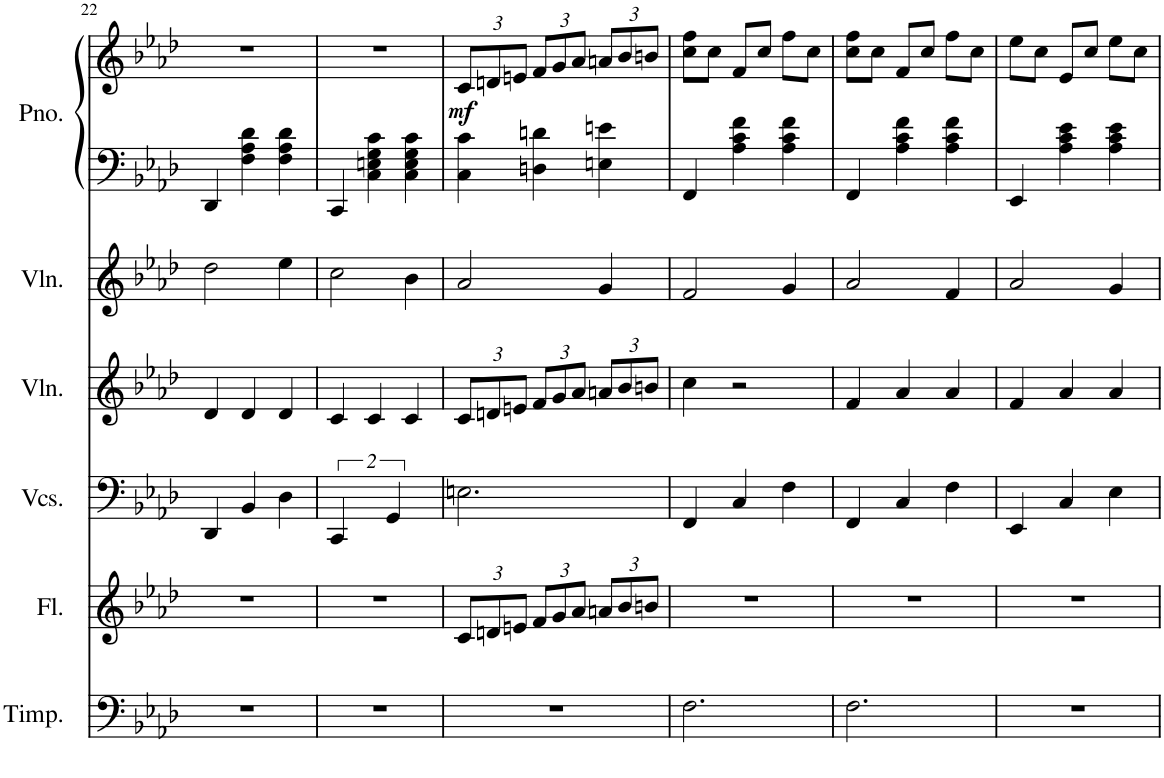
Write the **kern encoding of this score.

**kern	**kern	**kern	**kern	**kern	**kern	**kern	**dynam
*part6	*part5	*part4	*part3	*part2	*part1	*part1	*part1
*staff7	*staff6	*staff5	*staff4	*staff3	*staff2	*staff1	*staff1/2
*I"Timpani	*I"Flute	*I"Violoncellos	*I"Violin II	*I"Violin I	*I"Piano	*	*
*I'Timp.	*I'Fl.	*I'Vcs.	*I'Vln.	*I'Vln.	*I'Pno.	*	*
!!LO:PB:g=z
*clefF4	*clefG2	*clefF4	*clefG2	*clefG2	*clefF4	*clefG2	*
*k[b-e-a-d-]	*k[b-e-a-d-]	*k[b-e-a-d-]	*k[b-e-a-d-]	*k[b-e-a-d-]	*k[b-e-a-d-]	*k[b-e-a-d-]	*
*M3/4	*M3/4	*M3/4	*M3/4	*M3/4	*M3/4	*M3/4	*
=22	=22	=22	=22	=22	=22	=22	=22
2.r	2.r	4DD-/	4d-/	2dd-\	4DD-/	2.r	.
.	.	4BB-/	4d-/	.	4F\ 4A-\ 4d-\	.	.
.	.	4D-\	4d-/	4ee-\	4F\ 4A-\ 4d-\	.	.
=23	=23	=23	=23	=23	=23	=23	=23
2.r	2.r	8%3CC/	4c/	2cc\	4CC/	2.r	.
.	.	.	4c/	.	4C\ 4En\ 4G\ 4c\	.	.
.	.	8%3GG/	.	.	.	.	.
.	.	.	4c/	4b-\	4C\ 4E\ 4G\ 4c\	.	.
=24	=24	=24	=24	=24	=24	=24	=24
*	*Xbrackettup	*	*Xbrackettup	*	*	*Xbrackettup	*
!	!	!	!	!	!	!	!LO:DY:b
2.r	12c/L	2.En\	12c/L	2a-/	4C\ 4c\	12c/L	mf
.	12dn/	.	12dn/	.	.	12dn/	.
.	12en/J	.	12en/J	.	.	12en/J	.
.	12f/L	.	12f/L	.	4Dn\ 4dn\	12f/L	.
.	12g/	.	12g/	.	.	12g/	.
.	12a-/J	.	12a-/J	.	.	12a-/J	.
.	12an/L	.	12an/L	4g/	4En\ 4en\	12an/L	.
.	12b-/	.	12b-/	.	.	12b-/	.
.	12bn/J	.	12bn/J	.	.	12bn/J	.
=25	=25	=25	=25	=25	=25	=25	=25
2.F\	2.r	4FF/	4cc\	2f/	4FF/	8cc\ 8ff\L	.
.	.	.	.	.	.	8cc\J	.
.	.	4C/	2r	.	4A-\ 4c\ 4f\	8f/L	.
.	.	.	.	.	.	8cc/J	.
.	.	4F\	.	4g/	4A-\ 4c\ 4f\	8ff\L	.
.	.	.	.	.	.	8cc\J	.
=26	=26	=26	=26	=26	=26	=26	=26
2.F\	2.r	4FF/	4f/	2a-/	4FF/	8cc\ 8ff\L	.
.	.	.	.	.	.	8cc\J	.
.	.	4C/	4a-/	.	4A-\ 4c\ 4f\	8f/L	.
.	.	.	.	.	.	8cc/J	.
.	.	4F\	4a-/	4f/	4A-\ 4c\ 4f\	8ff\L	.
.	.	.	.	.	.	8cc\J	.
=27	=27	=27	=27	=27	=27	=27	=27
2.r	2.r	4EE-/	4f/	2a-/	4EE-/	8ee-\L	.
.	.	.	.	.	.	8cc\J	.
.	.	4C/	4a-/	.	4A-\ 4c\ 4e-\	8e-/L	.
.	.	.	.	.	.	8cc/J	.
.	.	4E-\	4a-/	4g/	4A-\ 4c\ 4e-\	8ee-\L	.
.	.	.	.	.	.	8cc\J	.
=	=	=	=	=	=	=	=
*-	*-	*-	*-	*-	*-	*-	*-
